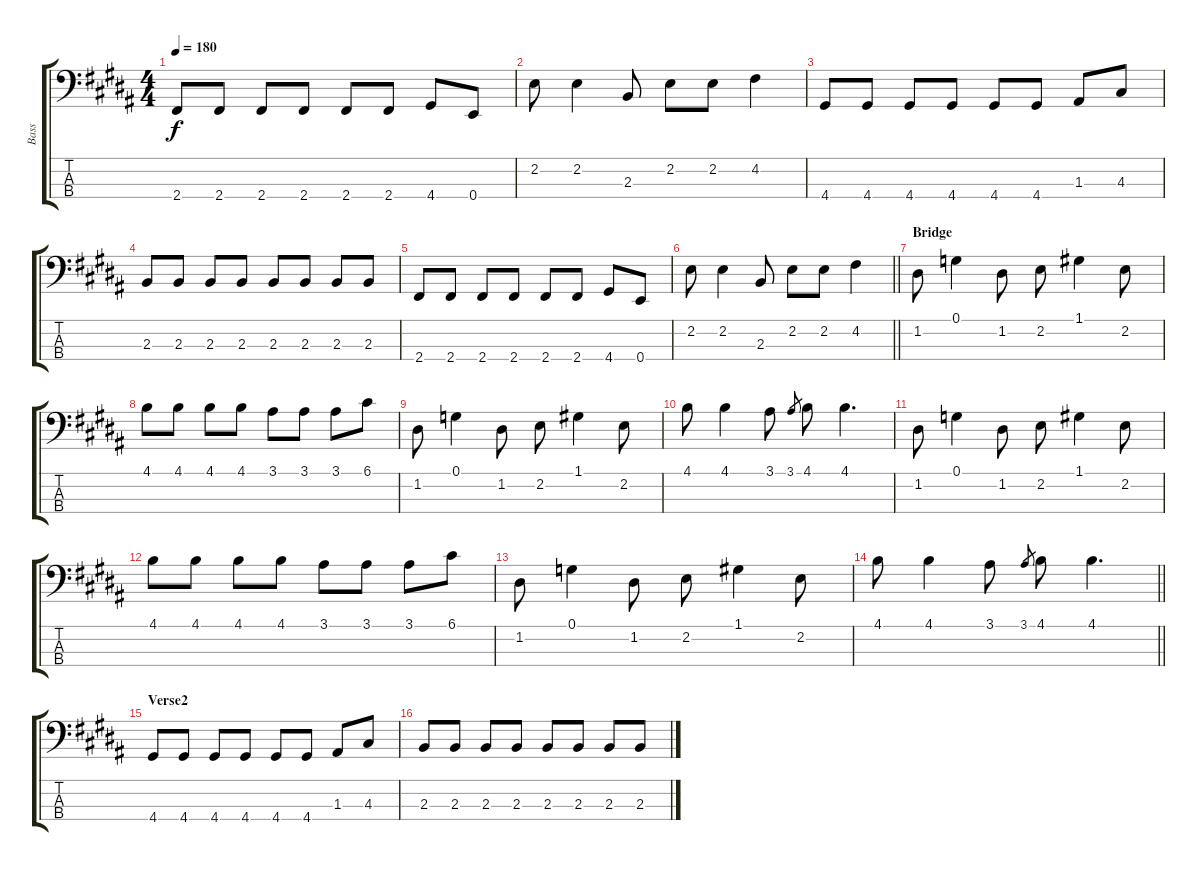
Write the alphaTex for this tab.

\track ("Bass" "Bass") {instrument electricbassfinger}
\staff {score tabs}
\tuning (G2 D2 A1 E1) {hide}
\ts (4 4)
\tempo 180
\clef f4
\ks g#minor
2.4.8{dy f} 2.4.8 2.4.8 2.4.8 2.4.8 2.4.8 4.4.8 0.4.8 |
2.2.8 2.2.4 2.3.8 2.2.8 2.2.8 4.2.4 |
4.4.8 4.4.8 4.4.8 4.4.8 4.4.8 4.4.8 1.3.8 4.3.8 |
2.3.8 2.3.8 2.3.8 2.3.8 2.3.8 2.3.8 2.3.8 2.3.8 |
2.4.8 2.4.8 2.4.8 2.4.8 2.4.8 2.4.8 4.4.8 0.4.8 |
\barLineRight lightlight
2.2.8 2.2.4 2.3.8 2.2.8 2.2.8 4.2.4 |
\section ("" "Bridge")
1.2.8 0.1.4 1.2.8 2.2.8 1.1.4 2.2.8 |
4.1.8 4.1.8 4.1.8 4.1.8 3.1.8 3.1.8 3.1.8 6.1.8 |
1.2.8 0.1.4 1.2.8 2.2.8 1.1.4 2.2.8 |
4.1.8 4.1.4 3.1.8 3.1.8{gr} 4.1.8 4.1.4{d} |
1.2.8 0.1.4 1.2.8 2.2.8 1.1.4 2.2.8 |
4.1.8 4.1.8 4.1.8 4.1.8 3.1.8 3.1.8 3.1.8 6.1.8 |
1.2.8 0.1.4 1.2.8 2.2.8 1.1.4 2.2.8 |
\barLineRight lightlight
4.1.8 4.1.4 3.1.8 3.1.8{gr} 4.1.8 4.1.4{d} |
\section ("" "Verse2")
4.4.8 4.4.8 4.4.8 4.4.8 4.4.8 4.4.8 1.3.8 4.3.8 |
2.3.8 2.3.8 2.3.8 2.3.8 2.3.8 2.3.8 2.3.8 2.3.8
